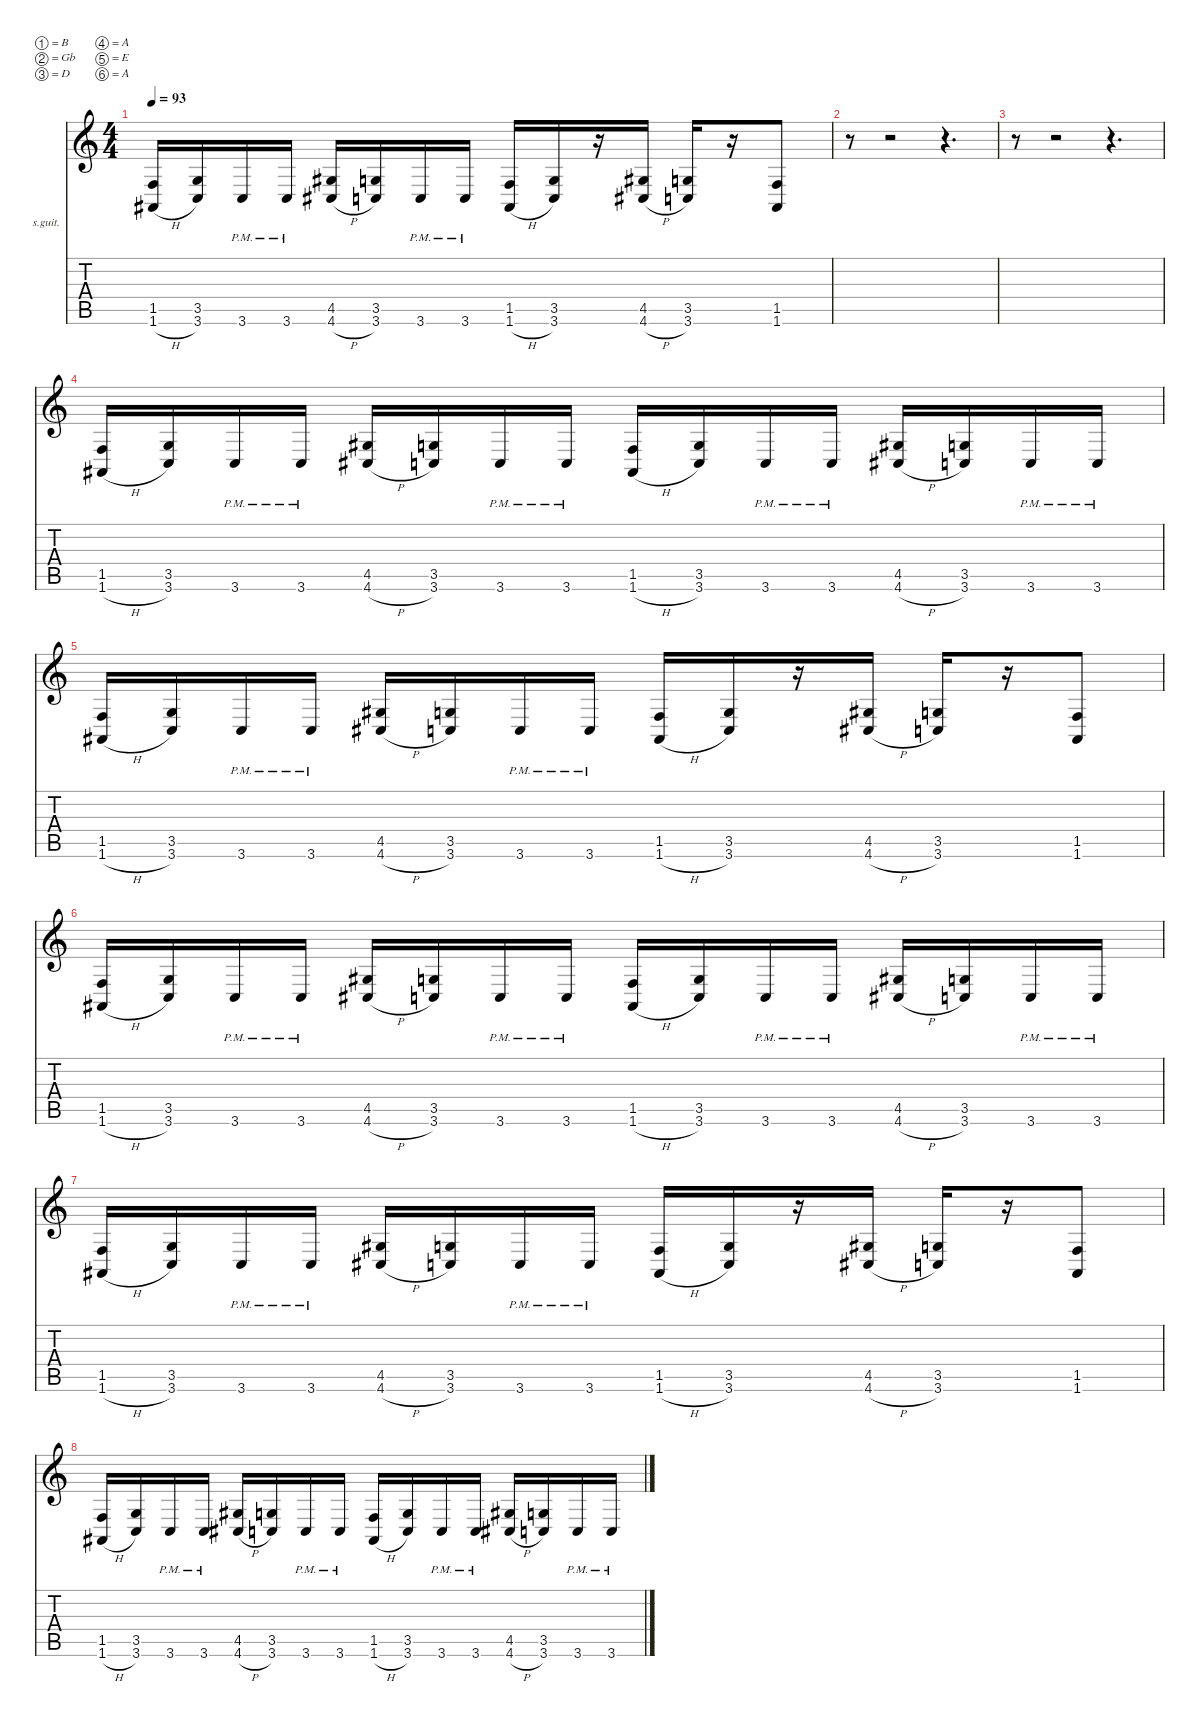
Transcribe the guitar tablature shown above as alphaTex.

\defaultSystemsLayout 2
\hideDynamics
\bracketExtendMode nobrackets
\firstSystemTrackNameOrientation horizontal
\otherSystemsTrackNameOrientation horizontal
\track ("Lead Guitar" "s.guit.") {solo instrument acousticguitarsteel}
\staff {score tabs}
\tuning (B3 Gb3 D3 A2 E2 A1)
\ts (4 4)
\scale
1.03043
\tempo 93
\accidentals auto
\clef g2
\ottava regular
\simile none
\ks c
(1.5 1.6{h acc #}).16{dy f beam Up} (3.5 3.6).16{beam Up} 3.6{pm}.16{beam Up} 3.6{pm}.16{beam Up} (4.5{acc #} 4.6{h acc #}).16{beam Up} (3.5 3.6).16{beam Up} 3.6{pm}.16{beam Up} 3.6{pm}.16{beam Up} (1.5 1.6{h acc #}).16{beam Up} (3.5 3.6).16{beam Up} r.16{beam Up} (4.5{acc #} 4.6{h acc #}).16{beam Up} (3.5 3.6).16{beam Up} r.16{beam Up} (1.5 1.6{acc #}).8{beam Up} |
\scale
0.969568 r.8{beam Down} r.2{beam Down} r.4{d beam Down} |
\scale
1.03043 r.8{beam Down} r.2{beam Down} r.4{d beam Down} |
\scale
0.969568 (1.5 1.6{h acc #}).16{instrument distortionguitar beam Up} (3.5 3.6).16{beam Up} 3.6{pm}.16{beam Up} 3.6{pm}.16{beam Up} (4.5{acc #} 4.6{h acc #}).16{beam Up} (3.5 3.6).16{beam Up} 3.6{pm}.16{beam Up} 3.6{pm}.16{beam Up} (1.5 1.6{h acc #}).16{beam Up} (3.5 3.6).16{beam Up} 3.6{pm}.16{beam Up} 3.6{pm}.16{beam Up} (4.5{acc #} 4.6{h acc #}).16{beam Up} (3.5 3.6).16{beam Up} 3.6{pm}.16{beam Up} 3.6{pm}.16{beam Up} |
\scale
1.03043 (1.5 1.6{h acc #}).16{beam Up} (3.5 3.6).16{beam Up} 3.6{pm}.16{beam Up} 3.6{pm}.16{beam Up} (4.5{acc #} 4.6{h acc #}).16{beam Up} (3.5 3.6).16{beam Up} 3.6{pm}.16{beam Up} 3.6{pm}.16{beam Up} (1.5 1.6{h acc #}).16{beam Up} (3.5 3.6).16{beam Up} r.16{beam Up} (4.5{acc #} 4.6{h acc #}).16{beam Up} (3.5 3.6).16{beam Up} r.16{beam Up} (1.5 1.6{acc #}).8{beam Up} |
\scale
0.969568 (1.5 1.6{h acc #}).16{instrument distortionguitar beam Up} (3.5 3.6).16{beam Up} 3.6{pm}.16{beam Up} 3.6{pm}.16{beam Up} (4.5{acc #} 4.6{h acc #}).16{beam Up} (3.5 3.6).16{beam Up} 3.6{pm}.16{beam Up} 3.6{pm}.16{beam Up} (1.5 1.6{h acc #}).16{beam Up} (3.5 3.6).16{beam Up} 3.6{pm}.16{beam Up} 3.6{pm}.16{beam Up} (4.5{acc #} 4.6{h acc #}).16{beam Up} (3.5 3.6).16{beam Up} 3.6{pm}.16{beam Up} 3.6{pm}.16{beam Up} |
\scale
1.03043 (1.5 1.6{h acc #}).16{beam Up} (3.5 3.6).16{beam Up} 3.6{pm}.16{beam Up} 3.6{pm}.16{beam Up} (4.5{acc #} 4.6{h acc #}).16{beam Up} (3.5 3.6).16{beam Up} 3.6{pm}.16{beam Up} 3.6{pm}.16{beam Up} (1.5 1.6{h acc #}).16{beam Up} (3.5 3.6).16{beam Up} r.16{beam Up} (4.5{acc #} 4.6{h acc #}).16{beam Up} (3.5 3.6).16{beam Up} r.16{beam Up} (1.5 1.6{acc #}).8{beam Up} |
\scale
0.969568 (1.5 1.6{h acc #}).16{instrument distortionguitar beam Up} (3.5 3.6).16{beam Up} 3.6{pm}.16{beam Up} 3.6{pm}.16{beam Up} (4.5{acc #} 4.6{h acc #}).16{beam Up} (3.5 3.6).16{beam Up} 3.6{pm}.16{beam Up} 3.6{pm}.16{beam Up} (1.5 1.6{h acc #}).16{beam Up} (3.5 3.6).16{beam Up} 3.6{pm}.16{beam Up} 3.6{pm}.16{beam Up} (4.5{acc #} 4.6{h acc #}).16{beam Up} (3.5 3.6).16{beam Up} 3.6{pm}.16{beam Up} 3.6{pm}.16{beam Up}
